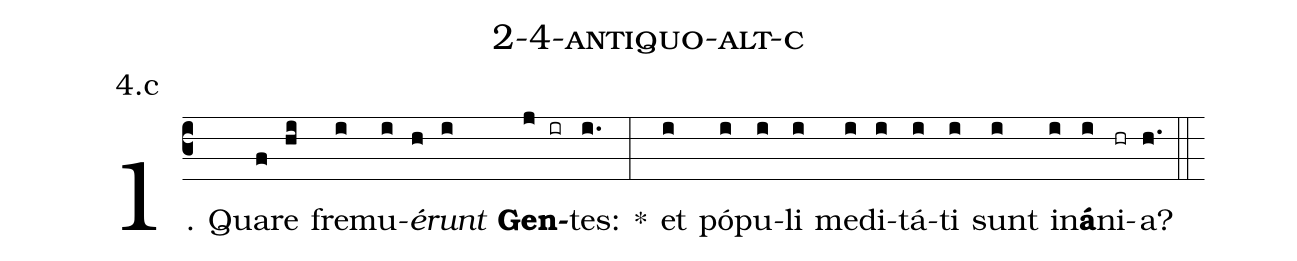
name: 2-4-antiquo-alt-c;
annotation: 4.c;
%%
(c3)1. Qua(f)re(hi) fre(i)mu(i)<i>é</i>(h)<i>runt</i>(i) <b>Gen</b>(j ir)tes:(i.) *(:) et(i) pó(i)pu(i)li(i) me(i)di(i)tá(i)ti(i) sunt(i) in(i)<b>á</b>(i)ni(hr)a?(h.) (::)
